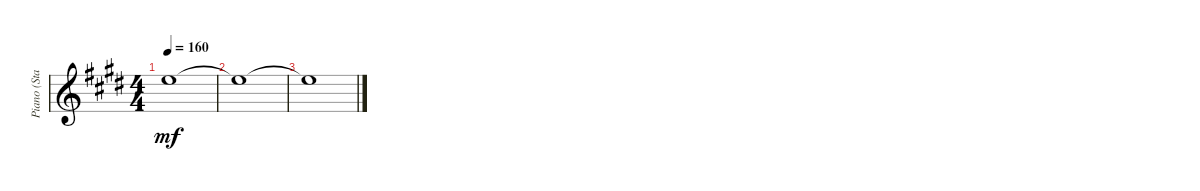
\track ("Piano (Staff 1)" "Piano (Sta") {instrument acousticgrandpiano}
\staff {score}
\tuning (E4 B3 G3 D3 A2 E2 B1) {hide}
\ts (4 4)
\tempo 160
\clef g2
\ks e
12.1{t}.1{dy mf} |
12.1{t}.1 |
12.1{t}.1
